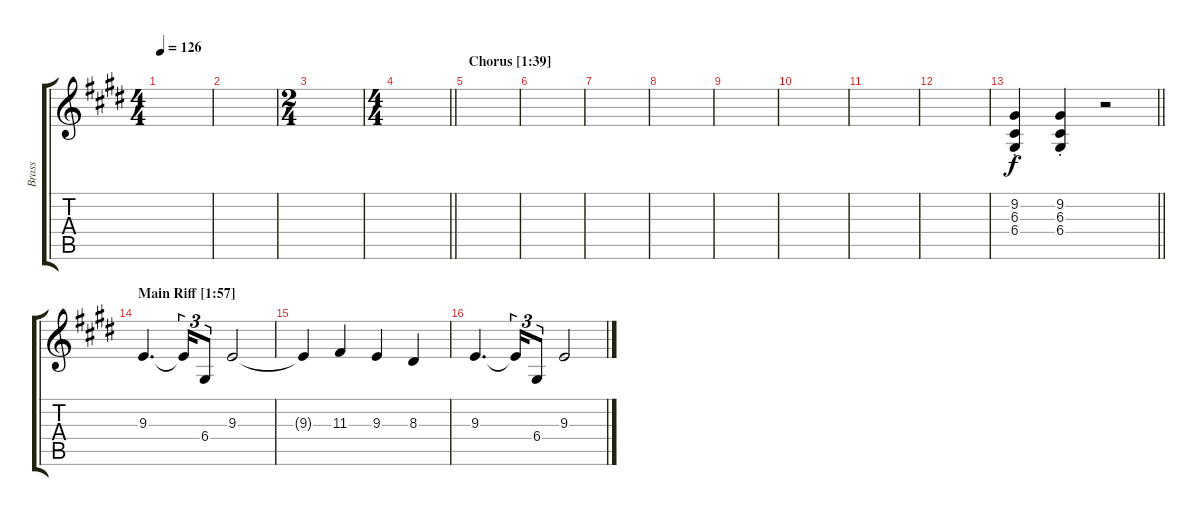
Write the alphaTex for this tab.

\track ("Brass" "Brass") {instrument brasssection}
\staff {score tabs}
\tuning (E4 B3 G3 D3 A2 E2) {hide}
\ts (4 4)
\tempo 126
\clef g2
\ks c#minor
|
|
\ts (2 4)
|
\ts (4 4)
\barLineRight lightlight
|
\section ("" "Chorus [1:39]")
|
|
|
|
|
|
|
|
\barLineRight lightlight
(9.2{st} 6.3{st} 6.4{st}).4{balance 10} (9.2{st} 6.3{st} 6.4{st}).4 r.2 |
\section ("" "Main Riff [1:57]")
9.3.4{d balance 4} 9.3{t}.16{tu (3 2)} 6.4.8{tu (3 2)} 9.3.2 |
9.3{t}.4 11.3.4 9.3.4 8.3.4 |
9.3.4{d} 9.3{t}.16{tu (3 2)} 6.4.8{tu (3 2)} 9.3.2
